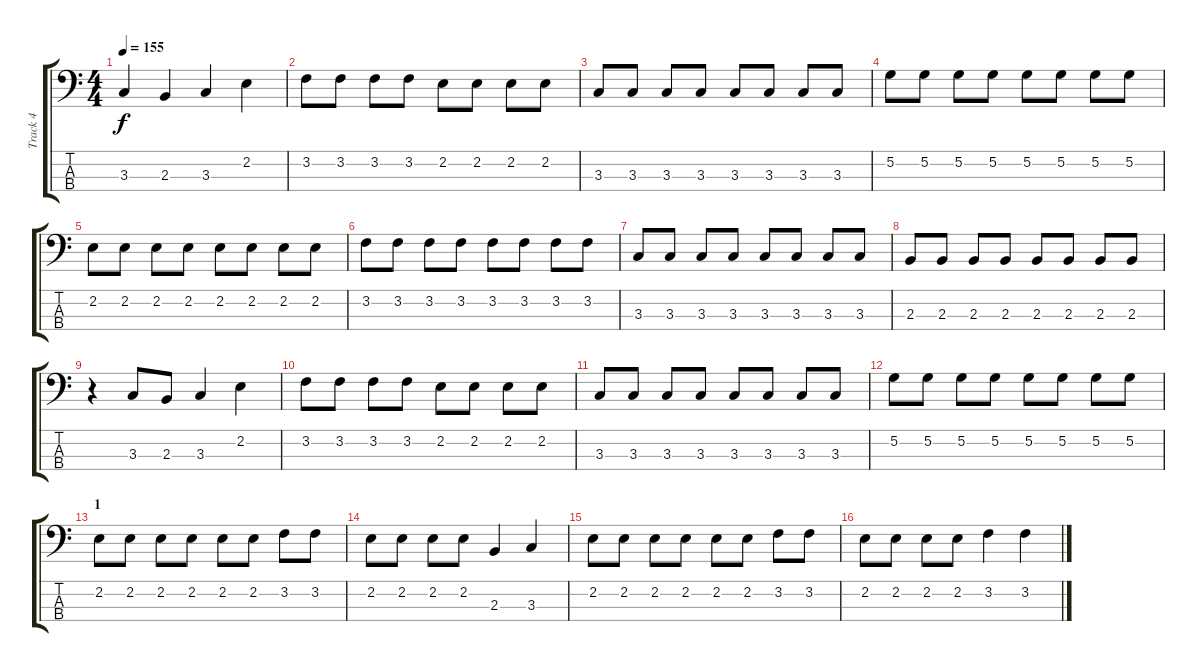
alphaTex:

\track ("Track 4" "Track 4") {instrument electricbasspick}
\staff {score tabs}
\tuning (G2 D2 A1 E1) {hide}
\ts (4 4)
\tempo 155
\clef f4
\ks c
3.3.4{dy f} 2.3.4 3.3.4 2.2.4 |
3.2.8 3.2.8 3.2.8 3.2.8 2.2.8 2.2.8 2.2.8 2.2.8 |
3.3.8 3.3.8 3.3.8 3.3.8 3.3.8 3.3.8 3.3.8 3.3.8 |
5.2.8 5.2.8 5.2.8 5.2.8 5.2.8 5.2.8 5.2.8 5.2.8 |
2.2.8 2.2.8 2.2.8 2.2.8 2.2.8 2.2.8 2.2.8 2.2.8 |
3.2.8 3.2.8 3.2.8 3.2.8 3.2.8 3.2.8 3.2.8 3.2.8 |
3.3.8 3.3.8 3.3.8 3.3.8 3.3.8 3.3.8 3.3.8 3.3.8 |
2.3.8 2.3.8 2.3.8 2.3.8 2.3.8 2.3.8 2.3.8 2.3.8 |
r.4 3.3.8 2.3.8 3.3.4 2.2.4 |
3.2.8 3.2.8 3.2.8 3.2.8 2.2.8 2.2.8 2.2.8 2.2.8 |
3.3.8 3.3.8 3.3.8 3.3.8 3.3.8 3.3.8 3.3.8 3.3.8 |
5.2.8 5.2.8 5.2.8 5.2.8 5.2.8 5.2.8 5.2.8 5.2.8 |
\section ("" "1")
2.2.8 2.2.8 2.2.8 2.2.8 2.2.8 2.2.8 3.2.8 3.2.8 |
2.2.8 2.2.8 2.2.8 2.2.8 2.3.4 3.3.4 |
2.2.8 2.2.8 2.2.8 2.2.8 2.2.8 2.2.8 3.2.8 3.2.8 |
2.2.8 2.2.8 2.2.8 2.2.8 3.2.4 3.2.4
